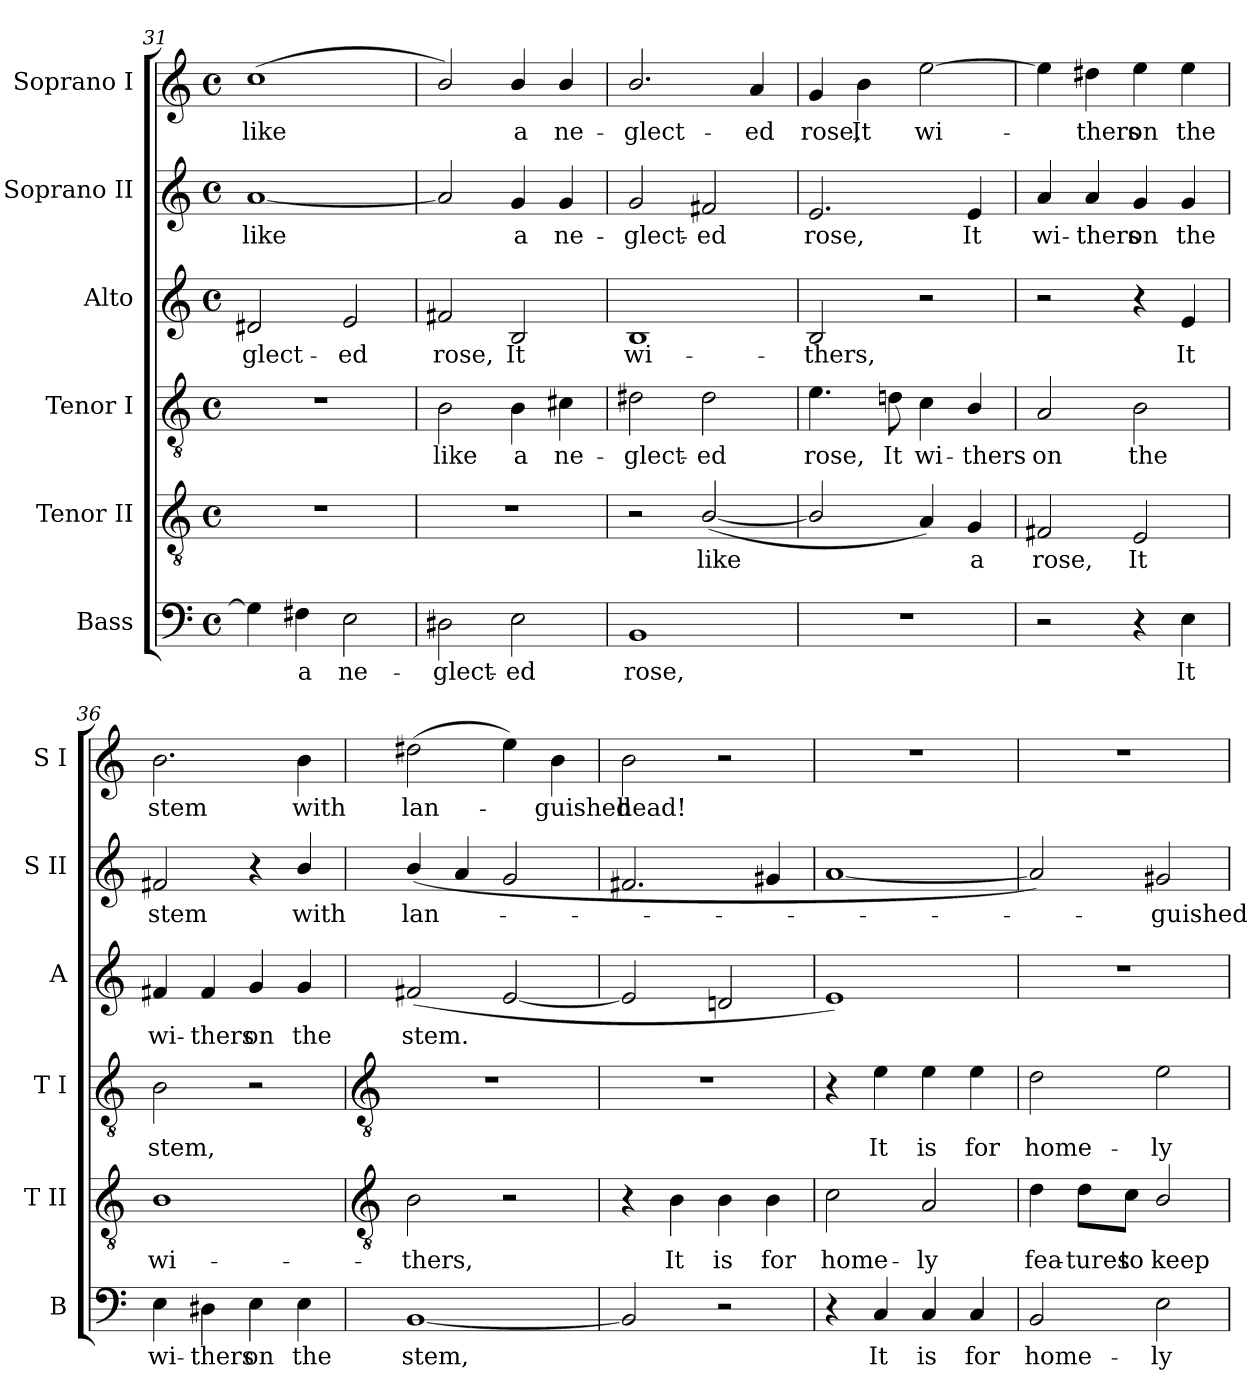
**kern	**text	**kern	**text	**kern	**text	**kern	**text	**kern	**text	**kern	**text
*part6	*part6	*part5	*part5	*part4	*part4	*part3	*part3	*part2	*part2	*part1	*part1
*staff6	*staff6	*staff5	*staff5	*staff4	*staff4	*staff3	*staff3	*staff2	*staff2	*staff1	*staff1
*I"Bass	*	*I"Tenor II	*	*I"Tenor I	*	*I"Alto	*	*I"Soprano II	*	*I"Soprano I	*
*I'B	*	*I'T II	*	*I'T I	*	*I'A	*	*I'S II	*	*I'S I	*
*clefF4	*	*clefGv2	*	*clefGv2	*	*clefG2	*	*clefG2	*	*clefG2	*
*k[]	*	*k[]	*	*k[]	*	*k[]	*	*k[]	*	*k[]	*
*C:	*	*C:	*	*C:	*	*C:	*	*C:	*	*C:	*
*M4/4	*	*M4/4	*	*M4/4	*	*M4/4	*	*M4/4	*	*M4/4	*
*met(c)	*	*met(c)	*	*met(c)	*	*met(c)	*	*met(c)	*	*met(c)	*
=31	=31	=31	=31	=31	=31	=31	=31	=31	=31	=31	=31
!	!	!	!	!	!	!	!LO:LY:b	!	!LO:LY:b	!	!LO:LY:b
4G]	.	1r	.	1r	.	2d#X	-glect-	[1a	like	(<1cc	like
!	!LO:LY:b	!	!	!	!	!	!	!	!	!	!
4F#X	a	.	.	.	.	.	.	.	.	.	.
!	!LO:LY:b	!	!	!	!	!	!LO:LY:b	!	!	!	!
2E	ne-	.	.	.	.	2e	-ed	.	.	.	.
=32	=32	=32	=32	=32	=32	=32	=32	=32	=32	=32	=32
!	!LO:LY:b	!	!	!	!LO:LY:b	!	!LO:LY:b	!	!	!	!
2D#X	-glect-	1r	.	2B	like	2f#X	rose,	2a]	.	2b/)	.
!	!LO:LY:b	!	!	!	!LO:LY:b	!	!LO:LY:b	!	!LO:LY:b	!	!LO:LY:b
2E	-ed	.	.	4B	a	2B	It	4g	a	4b/	a
!	!	!	!	!	!LO:LY:b	!	!	!	!LO:LY:b	!	!LO:LY:b
.	.	.	.	4c#X	ne-	.	.	4g	ne-	4b/	ne-
=33	=33	=33	=33	=33	=33	=33	=33	=33	=33	=33	=33
!	!LO:LY:b	!	!	!	!LO:LY:b	!	!LO:LY:b	!	!LO:LY:b	!	!LO:LY:b
1BB	rose,	2r	.	2d#X	-glect-	1B	wi-	2g	-glect-	2.b/	-glect-
!	!	!	!LO:LY:b	!	!LO:LY:b	!	!	!	!LO:LY:b	!	!
.	.	(<[2B/	like	2d#	-ed	.	.	2f#X	-ed	.	.
!	!	!	!	!	!	!	!	!	!	!	!LO:LY:b
.	.	.	.	.	.	.	.	.	.	4a	-ed
=34	=34	=34	=34	=34	=34	=34	=34	=34	=34	=34	=34
!	!	!	!	!	!LO:LY:b	!	!LO:LY:b	!	!LO:LY:b	!	!LO:LY:b
1r	.	2B/]	.	4.e	rose,	2B	-thers,	2.e	rose,	4g	rose,
!	!	!	!	!	!	!	!	!	!	!	!LO:LY:b
.	.	.	.	.	.	.	.	.	.	4b	It
!	!	!	!	!	!LO:LY:b	!	!	!	!	!	!
.	.	.	.	8dn	It	.	.	.	.	.	.
!	!	!	!	!	!LO:LY:b	!	!	!	!	!	!LO:LY:b
.	.	4A)	.	4c	wi-	2r	.	.	.	[2ee	wi-
!	!	!	!LO:LY:b	!	!LO:LY:b	!	!	!	!LO:LY:b	!	!
.	.	4G	a	4B/	-thers	.	.	4e	It	.	.
=35	=35	=35	=35	=35	=35	=35	=35	=35	=35	=35	=35
!	!	!	!LO:LY:b	!	!LO:LY:b	!	!	!	!LO:LY:b	!	!
2r	.	2F#X	rose,	2A	on	2r	.	4a	wi-	4ee]	.
!	!	!	!	!	!	!	!	!	!LO:LY:b	!	!LO:LY:b
.	.	.	.	.	.	.	.	4a	-thers	4dd#X	thers
!	!	!	!LO:LY:b	!	!LO:LY:b	!	!	!	!LO:LY:b	!	!LO:LY:b
4r	.	2E	It	2B	the	4r	.	4g	on	4ee	on
!	!LO:LY:b	!	!	!	!	!	!LO:LY:b	!	!LO:LY:b	!	!LO:LY:b
4E	It	.	.	.	.	4e	It	4g	the	4ee	the
=36	=36	=36	=36	=36	=36	=36	=36	=36	=36	=36	=36
!	!LO:LY:b	!	!LO:LY:b	!	!LO:LY:b	!	!LO:LY:b	!	!LO:LY:b	!	!LO:LY:b
4E	wi-	1B	wi-	2B	stem,	4f#X	wi-	2f#X	stem	2.b	stem
!	!LO:LY:b	!	!	!	!	!	!LO:LY:b	!	!	!	!
4D#X	-thers	.	.	.	.	4f#	-thers	.	.	.	.
!	!LO:LY:b	!	!	!	!	!	!LO:LY:b	!	!	!	!
4E	on	.	.	2r	.	4g	on	4r	.	.	.
!	!LO:LY:b	!	!	!	!	!	!LO:LY:b	!	!LO:LY:b	!	!LO:LY:b
4E	the	.	.	.	.	4g	the	4b/	with	4b	with
!!LO:LB:g=z
=37	=37	=37	=37	=37	=37	=37	=37	=37	=37	=37	=37
*	*	*clefGv2	*	*clefGv2	*	*	*	*	*	*	*
!	!LO:LY:b	!	!LO:LY:b	!	!	!	!LO:LY:b	!	!LO:LY:b	!	!LO:LY:b
[1BB	stem,	2B	-thers,	1r	.	(<2f#X	stem.	(<4b/	lan-	(>2dd#X	lan-
.	.	.	.	.	.	.	.	4a	.	.	.
.	.	2r	.	.	.	[2e	.	2g	.	4ee)	.
!	!	!	!	!	!	!	!	!	!	!	!LO:LY:b
.	.	.	.	.	.	.	.	.	.	4b	guished
=38	=38	=38	=38	=38	=38	=38	=38	=38	=38	=38	=38
!	!	!	!	!	!	!	!	!	!	!	!LO:LY:b
2BB]	.	4r	.	1r	.	2e]	.	2.f#X	.	2b	head!
!	!	!	!LO:LY:b	!	!	!	!	!	!	!	!
.	.	4B	It	.	.	.	.	.	.	.	.
!	!	!	!LO:LY:b	!	!	!	!	!	!	!	!
2r	.	4B	is	.	.	2dn	.	.	.	2r	.
!	!	!	!LO:LY:b	!	!	!	!	!	!	!	!
.	.	4B	for	.	.	.	.	4g#X	.	.	.
=39	=39	=39	=39	=39	=39	=39	=39	=39	=39	=39	=39
!	!	!	!LO:LY:b	!	!	!	!	!	!	!	!
4r	.	2c	home-	4r	.	1e)	.	[1a	.	1r	.
!	!LO:LY:b	!	!	!	!LO:LY:b	!	!	!	!	!	!
4C	It	.	.	4e	It	.	.	.	.	.	.
!	!LO:LY:b	!	!LO:LY:b	!	!LO:LY:b	!	!	!	!	!	!
4C	is	2A	-ly	4e	is	.	.	.	.	.	.
!	!LO:LY:b	!	!	!	!LO:LY:b	!	!	!	!	!	!
4C	for	.	.	4e	for	.	.	.	.	.	.
=40	=40	=40	=40	=40	=40	=40	=40	=40	=40	=40	=40
!	!LO:LY:b	!	!LO:LY:b	!	!LO:LY:b	!	!	!	!	!	!
2BB	home-	4d	fea-	2d	home-	1r	.	2a])	.	1r	.
!	!	!	!LO:LY:b	!	!	!	!	!	!	!	!
.	.	8d\L	-tures	.	.	.	.	.	.	.	.
!	!	!	!LO:LY:b	!	!	!	!	!	!	!	!
.	.	8c\J	to	.	.	.	.	.	.	.	.
!	!LO:LY:b	!	!LO:LY:b	!	!LO:LY:b	!	!	!	!LO:LY:b	!	!
2E	-ly	2B/	keep	2e	-ly	.	.	2g#X	guished	.	.
=	=	=	=	=	=	=	=	=	=	=	=
*-	*-	*-	*-	*-	*-	*-	*-	*-	*-	*-	*-
